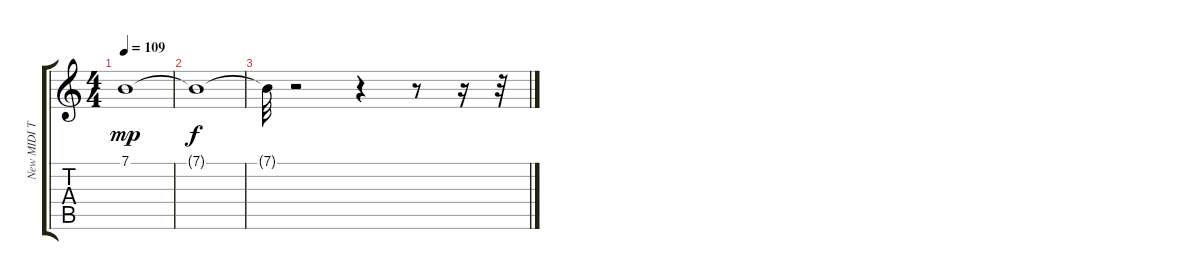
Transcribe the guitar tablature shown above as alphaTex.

\track ("New MIDI Track" "New MIDI T") {instrument drawbarorgan}
\staff {score tabs}
\tuning (E4 B3 G3 D3 A2 E2) {hide}
\ts (4 4)
\tempo 109
\clef g2
\ks c
7.1.1{dy mp} |
7.1{t}.1{dy f} |
7.1{t}.32 r.2 r.4 r.8 r.16 r.32
